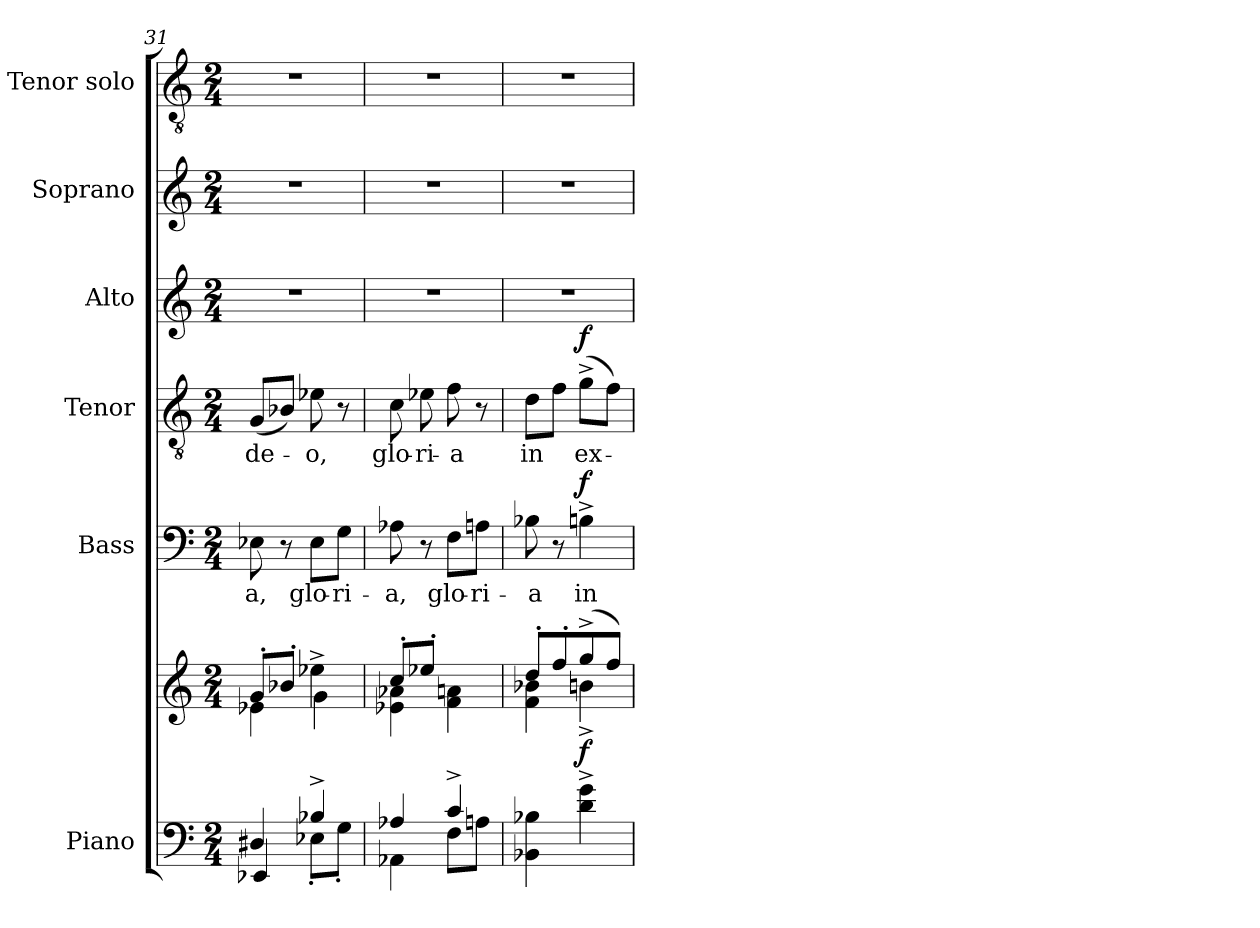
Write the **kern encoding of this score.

**kern	**kern	**dynam	**kern	**text	**dynam	**kern	**text	**dynam	**kern	**kern	**kern
*part6	*part6	*part6	*part5	*part5	*part5	*part4	*part4	*part4	*part3	*part2	*part1
*staff7	*staff6	*staff6/7	*staff5	*staff5	*staff5	*staff4	*staff4	*staff4	*staff3	*staff2	*staff1
*I"Piano	*	*	*I"Bass	*	*	*I"Tenor	*	*	*I"Alto	*I"Soprano	*I"Tenor solo
*I'Pno.	*	*	*I'B.	*	*	*I'T.	*	*	*I'A.	*I'S.	*I'T.s
*clefF4	*clefG2	*	*clefF4	*	*	*clefGv2	*	*	*clefG2	*clefG2	*clefGv2
*k[]	*k[]	*	*k[]	*	*	*k[]	*	*	*k[]	*k[]	*k[]
*M2/4	*M2/4	*	*M2/4	*	*	*M2/4	*	*	*M2/4	*M2/4	*M2/4
=31	=31	=31	=31	=31	=31	=31	=31	=31	=31	=31	=31
*^	*^	*	*	*	*	*	*	*	*	*	*
!	!	!	!	!	!	!LO:LY:b	!	!	!LO:LY:b	!	!	!	!
4D#X/	4EE-X/	8g'/L	4e-X\	.	8E-X\	-a,	.	(<8G/L	de-	.	2r	2r	2r
.	.	8b-X'/J	.	.	8r	.	.	8B-X/J)	.	.	.	.	.
!	!	!	!	!	!	!LO:LY:b	!	!	!LO:LY:b	!	!	!	!
4B-X^/	8E-X'\L	4ee-X^\	4g\	.	8E-\L	glo-	.	8e-X\	-o,	.	.	.	.
!	!	!	!	!	!	!LO:LY:b	!	!	!	!	!	!	!
.	8G'\J	.	.	.	8G\J	-ri-	.	8r	.	.	.	.	.
=32	=32	=32	=32	=32	=32	=32	=32	=32	=32	=32	=32	=32	=32
!	!	!	!	!	!	!LO:LY:b	!	!	!LO:LY:b	!	!	!	!
4A-X/	4AA-X\	8cc'/L	4e-X\ 4a-X\	.	8A-X\	-a,	.	8c\	glo-	.	2r	2r	2r
!	!	!	!	!	!	!	!	!	!LO:LY:b	!	!	!	!
.	.	8ee-X'/J	.	.	8r	.	.	8e-X\	-ri-	.	.	.	.
!	!	!	!	!	!	!LO:LY:b	!	!	!LO:LY:b	!	!	!	!
4c^/	8F\L	4ryy	4f\ 4an\ 4ff\yy	.	8F\L	glo-	.	8f\	-a	.	.	.	.
!	!	!	!	!	!	!LO:LY:b	!	!	!	!	!	!	!
.	8An\J	.	.	.	8An\J	-ri-	.	8r	.	.	.	.	.
=33	=33	=33	=33	=33	=33	=33	=33	=33	=33	=33	=33	=33	=33
!	!	!	!	!	!	!LO:LY:b	!	!	!LO:LY:b	!	!	!	!
*v	*v	*	*	*	*	*	*	*	*	*	*	*	*
4BB-X\ 4B-X\	8dd'/L	4f\ 4b-X\	.	8B-X\	-a	.	8d\L	in	.	2r	2r	2r
.	8ff'/	.	.	8r	.	.	8f\J	.	.	.	.	.
!	!	!	!LO:DY:a=2	!	!LO:LY:b	!LO:DY:a	!	!LO:LY:b	!LO:DY:a	!	!	!
4d\^ 4g\^	(>8gg^/	4bn^\	f	4Bn^\	in	f	(>8g^\L	ex-	f	.	.	.
.	8ff/J)	.	.	.	.	.	8f\J)	.	.	.	.	.
*	*v	*v	*	*	*	*	*	*	*	*	*	*
=	=	=	=	=	=	=	=	=	=	=	=
*-	*-	*-	*-	*-	*-	*-	*-	*-	*-	*-	*-
